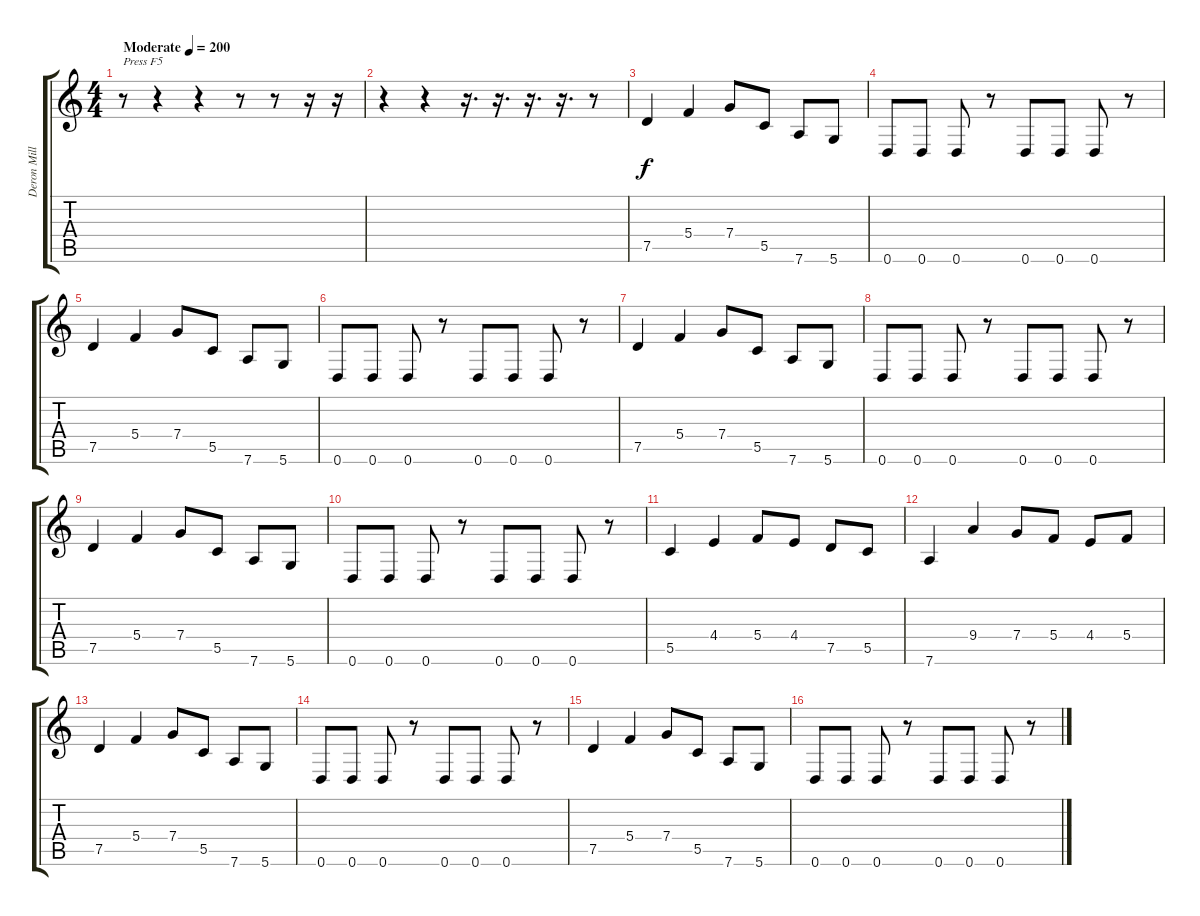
\track ("Deron Miller" "Deron Mill") {instrument distortionguitar}
\staff {score tabs}
\tuning (D4 A3 F3 C3 G2 D2) {hide}
\ts (4 4)
\tempo (200 "Moderate")
\clef g2
\ks c
r.8{txt "Press F5" dy f instrument distortionguitar} r.4 r.4 r.8 r.8 r.16 r.16 |
r.4 r.4 r.16{d} r.16{d} r.16{d} r.16{d} r.8 |
7.5.4 5.4.4 7.4.8 5.5.8 7.6.8 5.6.8 |
0.6.8 0.6.8 0.6.8 r.8 0.6.8 0.6.8 0.6.8 r.8 |
7.5.4 5.4.4 7.4.8 5.5.8 7.6.8 5.6.8 |
0.6.8 0.6.8 0.6.8 r.8 0.6.8 0.6.8 0.6.8 r.8 |
7.5.4 5.4.4 7.4.8 5.5.8 7.6.8 5.6.8 |
0.6.8 0.6.8 0.6.8 r.8 0.6.8 0.6.8 0.6.8 r.8 |
7.5.4 5.4.4 7.4.8 5.5.8 7.6.8 5.6.8 |
0.6.8 0.6.8 0.6.8 r.8 0.6.8 0.6.8 0.6.8 r.8 |
5.5.4 4.4.4 5.4.8 4.4.8 7.5.8 5.5.8 |
7.6.4 9.4.4 7.4.8 5.4.8 4.4.8 5.4.8 |
7.5.4 5.4.4 7.4.8 5.5.8 7.6.8 5.6.8 |
0.6.8 0.6.8 0.6.8 r.8 0.6.8 0.6.8 0.6.8 r.8 |
7.5.4 5.4.4 7.4.8 5.5.8 7.6.8 5.6.8 |
0.6.8 0.6.8 0.6.8 r.8 0.6.8 0.6.8 0.6.8 r.8
